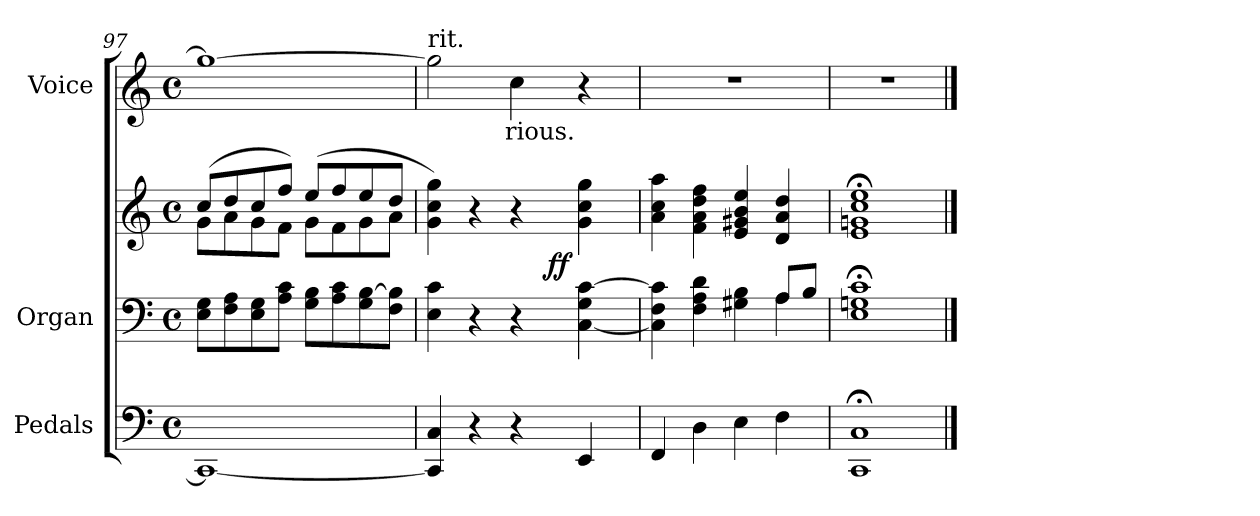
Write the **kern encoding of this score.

**kern	**kern	**kern	**dynam	**kern	**text
*part3	*part2	*part2	*part2	*part1	*part1
*staff4	*staff3	*staff2	*staff2/3	*staff1	*staff1
*I"Pedals	*I"Organ	*	*	*I"Voice	*
*I'Ped.	*I'Org.	*	*	*I'Voice	*
!!LO:LB:g=z
*clefF4	*clefF4	*clefG2	*	*clefG2	*
*k[]	*k[]	*k[]	*	*k[]	*
*C:	*C:	*C:	*	*C:	*
*M4/4	*M4/4	*M4/4	*	*M4/4	*
*met(c)	*met(c)	*met(c)	*	*met(c)	*
=97	=97	=97	=97	=97	=97
*	*	*^	*	*	*
1CCi_	8Ei\ 8GiL	(8cci/L	8gi\L	.	1ggi_	.
.	8Fi\ 8Ai	8ddi/	8ai\	.	.	.
.	8Ei\ 8Gi	8cci/	8gi\	.	.	.
.	8Ai\ 8ciJ	8ffi/J)	8fi\J	.	.	.
.	8Gi\ 8BiL	(8eei/L	8gi\L	.	.	.
.	8Ai\ 8ci	8ffi/	8fi\	.	.	.
.	8Gi\ [8Bi	8eei/	8gi\	.	.	.
.	8Fi\ 8Bi]J	8ddi/J	8ai\J	.	.	.
=98	=98	=98	=98	=98	=98	=98
!	!	!	!	!	!LO:TX:t=rit.	!
4CCi/] 4Ci	4Ei\ 4ci	4gi\ 4cci 4ggi)	2ryy	.	2ggi\]	.
4r	4r	4r	.	.	.	.
!	!	!	!	!	!	!LO:LY:b:color=#000000
4r	4r	4r	16ryy	.	4cci\	-rious.
.	.	.	32ryy	.	.	.
.	.	.	128ryy	.	.	.
.	.	.	256ryy	.	.	.
.	.	.	1024ryy	.	.	.
.	.	.	4ryy	ff	.	.
4EEi/	[4Ci\ 4Gi [4ci	4gi\ 4cci 4ggi	.	.	4r	.
.	.	.	8ryy	.	.	.
.	.	.	64ryy	.	.	.
.	.	.	512.ryy	.	.	.
*	*	*v	*v	*	*	*
=99	=99	=99	=99	=99	=99
*	*^	*	*	*	*
4FFi/	4Ci\] 4Fi 4ci]	2ryy	4ai\ 4cci 4aai	.	1r	.
4Di\	4Fi\ 4Ai 4di	.	4fi\ 4ai 4ddi 4ffi	.	.	.
4Ei\	4G#Xi\ 4Bi	4ryy	4ei/ 4g#Xi 4bi 4eei	.	.	.
4Fi\	8Ai/L	4Ai\	4di/ 4ai 4ddi	.	.	.
.	8Bi/J	.	.	.	.	.
*	*v	*v	*	*	*	*
=100	=100	=100	=100	=100	=100
1CCi; 1Ci;	1Ei; 1Gni; 1ci;	1ei; 1gni; 1cci; 1eei;	.	1r	.
==	==	==	==	==	==
*-	*-	*-	*-	*-	*-
